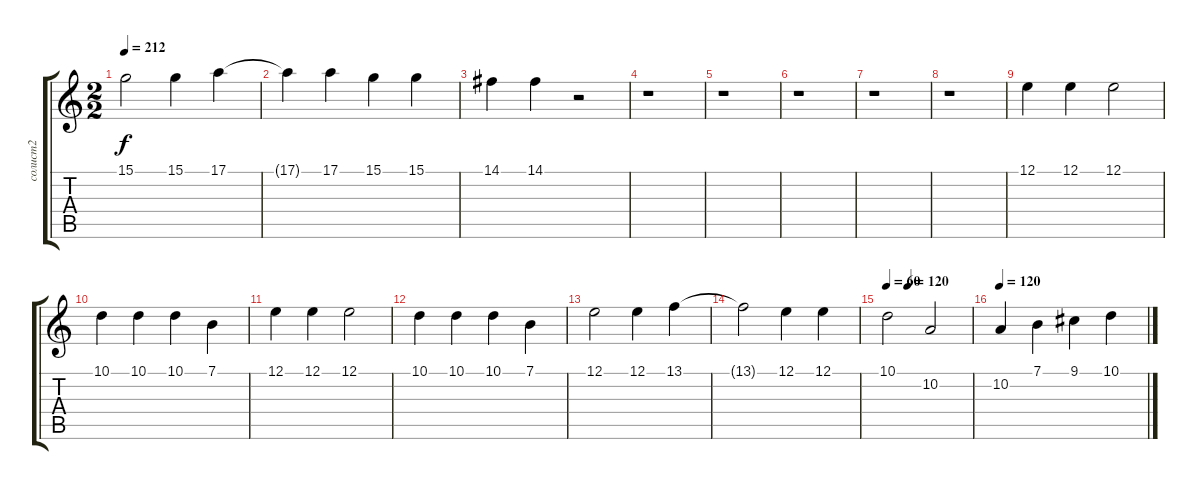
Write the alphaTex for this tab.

\track ("солист2" "солист2") {instrument acousticgrandpiano}
\staff {score tabs}
\tuning (E4 B3 G3 D3 A2 E2) {hide}
\ts (2 2)
\tempo 212
\clef g2
\ks c
15.1.2{dy f} 15.1.4 17.1.4 |
17.1{t}.4 17.1.4 15.1.4 15.1.4 |
14.1.4 14.1.4 r.2 |
r.1 |
r.1 |
r.1 |
r.1 |
r.1 |
12.1.4 12.1.4 12.1.2 |
10.1.4 10.1.4 10.1.4 7.1.4 |
12.1.4 12.1.4 12.1.2 |
10.1.4 10.1.4 10.1.4 7.1.4 |
12.1.2 12.1.4 13.1.4 |
13.1{t}.2 12.1.4 12.1.4 |
\tempo 60
\tempo (120 0.25)
10.1.2 10.2.2 |
\tempo 120
10.2.4 7.1.4 9.1.4 10.1.4
